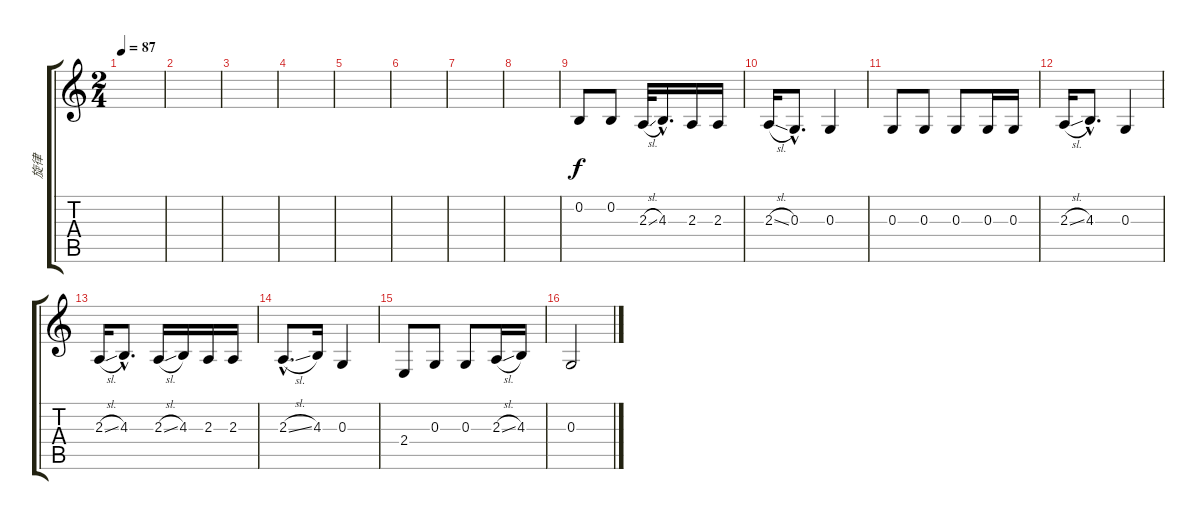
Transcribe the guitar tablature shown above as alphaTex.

\track ("旋律" "旋律") {instrument trumpet}
\staff {score tabs}
\tuning (E4 B3 G3 D3 A2 E2) {hide}
\ts (2 4)
\tempo 87
\clef g2
\ks c
|
|
|
|
|
|
|
|
0.2.8 0.2.8 2.3{sl}.32 4.3{hac}.16{d} 2.3.16 2.3.16 |
2.3{sl}.16 0.3{hac}.8{d} 0.3.4 |
0.3.8 0.3.8 0.3.8 0.3.16 0.3.16 |
2.3{sl}.16 4.3{hac}.8{d} 0.3.4 |
2.3{sl}.16 4.3{hac}.8{d} 2.3{sl}.16 4.3.16 2.3.16 2.3.16 |
2.3{sl hac}.8{d} 4.3.16 0.3.4 |
2.4.8 0.3.8 0.3.8 2.3{sl}.16 4.3.16 |
0.3.2
